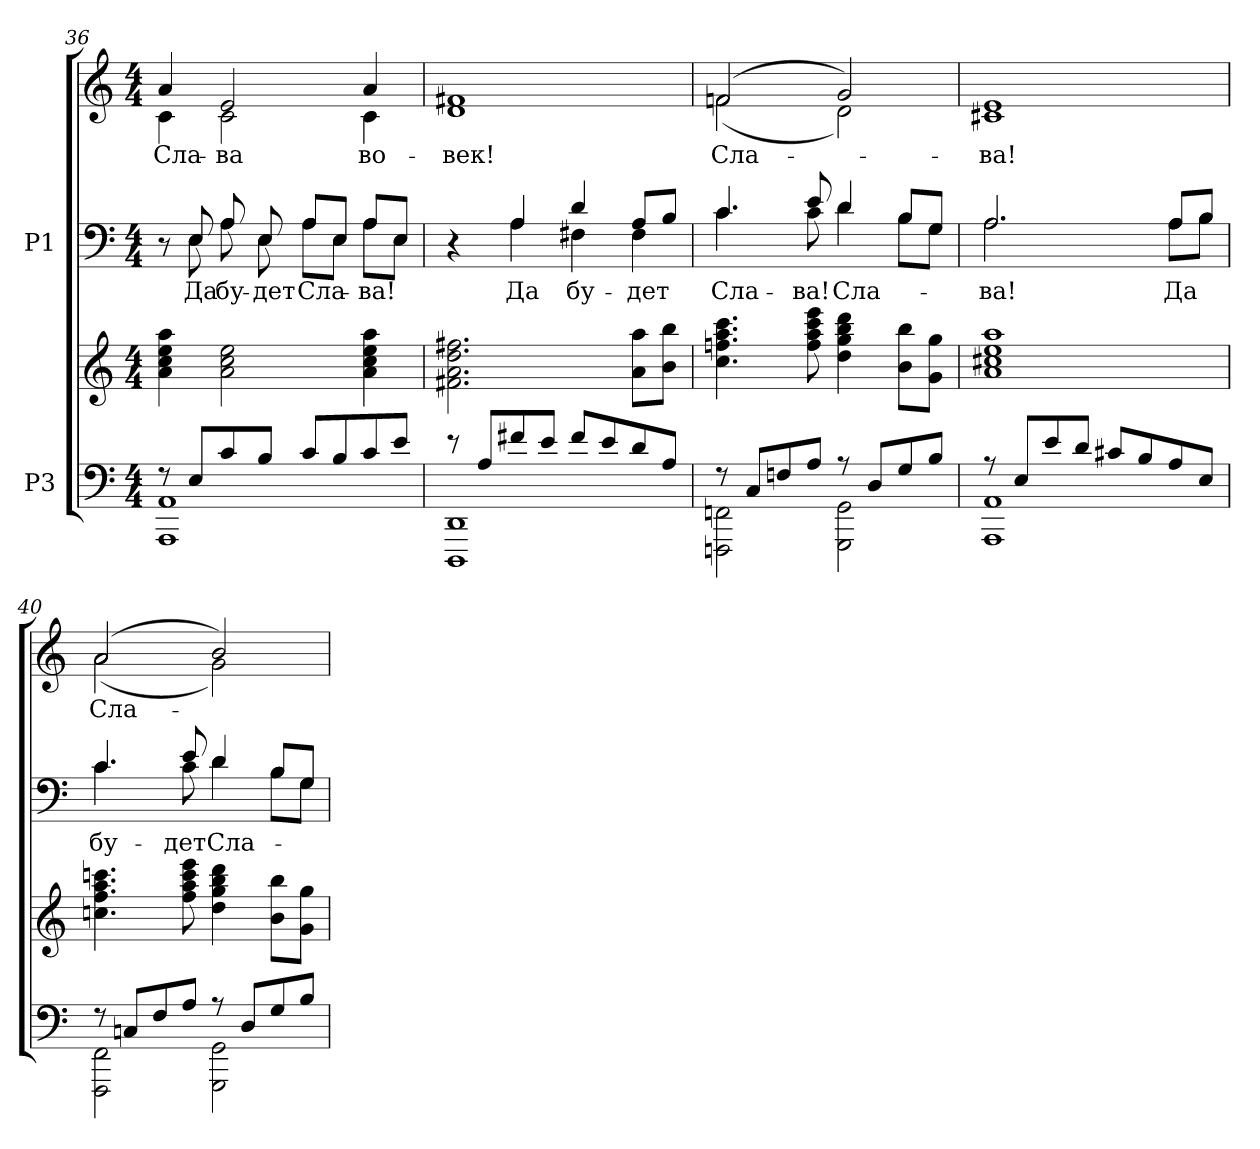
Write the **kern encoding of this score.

**kern	**kern	**kern	**text	**kern	**text
*part2	*part2	*part1	*part1	*part1	*part1
*staff4	*staff3	*staff2	*staff2	*staff1	*staff1
*I"P3	*	*I"P1	*	*	*
*clefF4	*clefG2	*clefF4	*	*clefG2	*
*k[]	*k[]	*k[]	*	*k[]	*
*C:	*C:	*C:	*	*C:	*
*M4/4	*M4/4	*M4/4	*	*M4/4	*
=36	=36	=36	=36	=36	=36
*^	*	*^	*	*	*
!	!	!	!	!	!	!	!LO:LY:b:color=#000000
*	*	*	*	*	*	*^	*
8r	1AAAi 1AAi	4ai\ 4cci 4eei 4aai	8r	8ryy	.	4ai/	4ci\	Сла-
!	!	!	!	!	!LO:LY:a:color=#000000	!	!	!
8Ei/L	.	.	8Ei/	8Ei\	Да	.	.	.
!	!	!	!	!	!LO:LY:a:color=#000000	!	!	!
!	!	!	!	!	!	!	!	!LO:LY:b:color=#000000
8ci/	.	2ai\ 2cci 2eei	8Ai/	8Ai\	бу-	2ei/	2ci\	-ва
!	!	!	!	!	!LO:LY:a:color=#000000	!	!	!
8Bi/J	.	.	8Ei/	8Ei\	-дет	.	.	.
!	!	!	!	!	!LO:LY:a:color=#000000	!	!	!
8ci/L	.	.	8Ai/L	8Ai\L	Сла-	.	.	.
8Bi/	.	.	8Ei/J	8Ei\J	.	.	.	.
!	!	!	!	!	!LO:LY:a:color=#000000	!	!	!
!	!	!	!	!	!	!	!	!LO:LY:b:color=#000000
8ci/	.	4ai\ 4cci 4eei 4aai	8Ai/L	8Ai\L	-ва!	4ai/	4ci\	во-
8ei/J	.	.	8Ei/J	8Ei\J	.	.	.	.
=37	=37	=37	=37	=37	=37	=37	=37	=37
!	!	!	!	!	!	!	!	!LO:LY:b:color=#000000
8r	1DDDi 1DDi	2.f#Xi\ 2.ai 2.ddi 2.ff#Xi	4r	4ryy	.	1f#Xi	1di	-век!
8Ai/L	.	.	.	.	.	.	.	.
!	!	!	!	!	!LO:LY:a:color=#000000	!	!	!
8f#Xi/	.	.	4Ai/	4Ai\	Да	.	.	.
8ei/J	.	.	.	.	.	.	.	.
!	!	!	!	!	!LO:LY:a:color=#000000	!	!	!
8f#i/L	.	.	4di/	4F#Xi\	бу-	.	.	.
8ei/	.	.	.	.	.	.	.	.
!	!	!	!	!	!LO:LY:a:color=#000000	!	!	!
8di/	.	8ai\ 8aaiL	8Ai/L	4F#i\	-дет	.	.	.
8Ai/J	.	8bi\ 8bbiJ	8Bi/J	.	.	.	.	.
!!LO:LB:g=z	!!
=38	=38	=38	=38	=38	=38	=38	=38	=38
!	!	!	!	!	!LO:LY:a:color=#000000	!	!	!
!	!	!	!	!	!	!	!	!LO:LY:b:color=#000000
8r	2FFFni\ 2FFni	4.cci\ 4.ffni 4.aai 4.ccci	4.ci/	4.ci\	Сла-	(2fni/	(2fi\	Сла-
8Ci/L	.	.	.	.	.	.	.	.
8Fni/	.	.	.	.	.	.	.	.
!	!	!	!	!	!LO:LY:a:color=#000000	!	!	!
8Ai/J	.	8ffi\ 8aai 8ccci 8eeei	8ei/	8ci\	-ва!	.	.	.
!	!	!	!	!	!LO:LY:a:color=#000000	!	!	!
8r	2GGGi\ 2GGi	4ddi\ 4ggi 4bbi 4dddi	4di/	4di\	Сла-	2gi/)	2di\)	.
8Di/L	.	.	.	.	.	.	.	.
8Gi/	.	8bi\ 8bbiL	8Bi/L	8Bi\L	.	.	.	.
8Bi/J	.	8gi\ 8ggiJ	8Gi/J	8Gi\J	.	.	.	.
=39	=39	=39	=39	=39	=39	=39	=39	=39
!	!	!	!	!	!LO:LY:a:color=#000000	!	!	!
!	!	!	!	!	!	!	!	!LO:LY:b:color=#000000
8r	1AAAi 1AAi	1ai 1cc#Xi 1eei 1aai	2.Ai/	2.Ai\	-ва!	1ei	1c#Xi	-ва!
8Ei/L	.	.	.	.	.	.	.	.
8ei/	.	.	.	.	.	.	.	.
8di/J	.	.	.	.	.	.	.	.
8c#Xi/L	.	.	.	.	.	.	.	.
8Bi/	.	.	.	.	.	.	.	.
!	!	!	!	!	!LO:LY:a:color=#000000	!	!	!
8Ai/	.	.	8Ai/L	8Ai\L	Да	.	.	.
8Ei/J	.	.	8Bi/J	8Bi\J	.	.	.	.
=40	=40	=40	=40	=40	=40	=40	=40	=40
!	!	!	!	!	!LO:LY:a:color=#000000	!	!	!
!	!	!	!	!	!	!	!	!LO:LY:b:color=#000000
8r	2FFFi\ 2FFi	4.ccni\ 4.ffi 4.aai 4.cccni	4.ci/	4.ci\	бу-	(2ai/	(2ai\	Сла-
8Cni/L	.	.	.	.	.	.	.	.
8Fi/	.	.	.	.	.	.	.	.
!	!	!	!	!	!LO:LY:a:color=#000000	!	!	!
8Ai/J	.	8ffi\ 8aai 8ccci 8eeei	8ei/	8ci\	-дет	.	.	.
!	!	!	!	!	!LO:LY:a:color=#000000	!	!	!
8r	2GGGi\ 2GGi	4ddi\ 4ggi 4bbi 4dddi	4di/	4di\	Сла-	2bi/)	2gi\)	.
8Di/L	.	.	.	.	.	.	.	.
8Gi/	.	8bi\ 8bbiL	8Bi/L	8Bi\L	.	.	.	.
8Bi/J	.	8gi\ 8ggiJ	8Gi/J	8Gi\J	.	.	.	.
*	*	*	*v	*v	*	*	*	*
*v	*v	*	*	*	*v	*v	*
=	=	=	=	=	=
*-	*-	*-	*-	*-	*-
